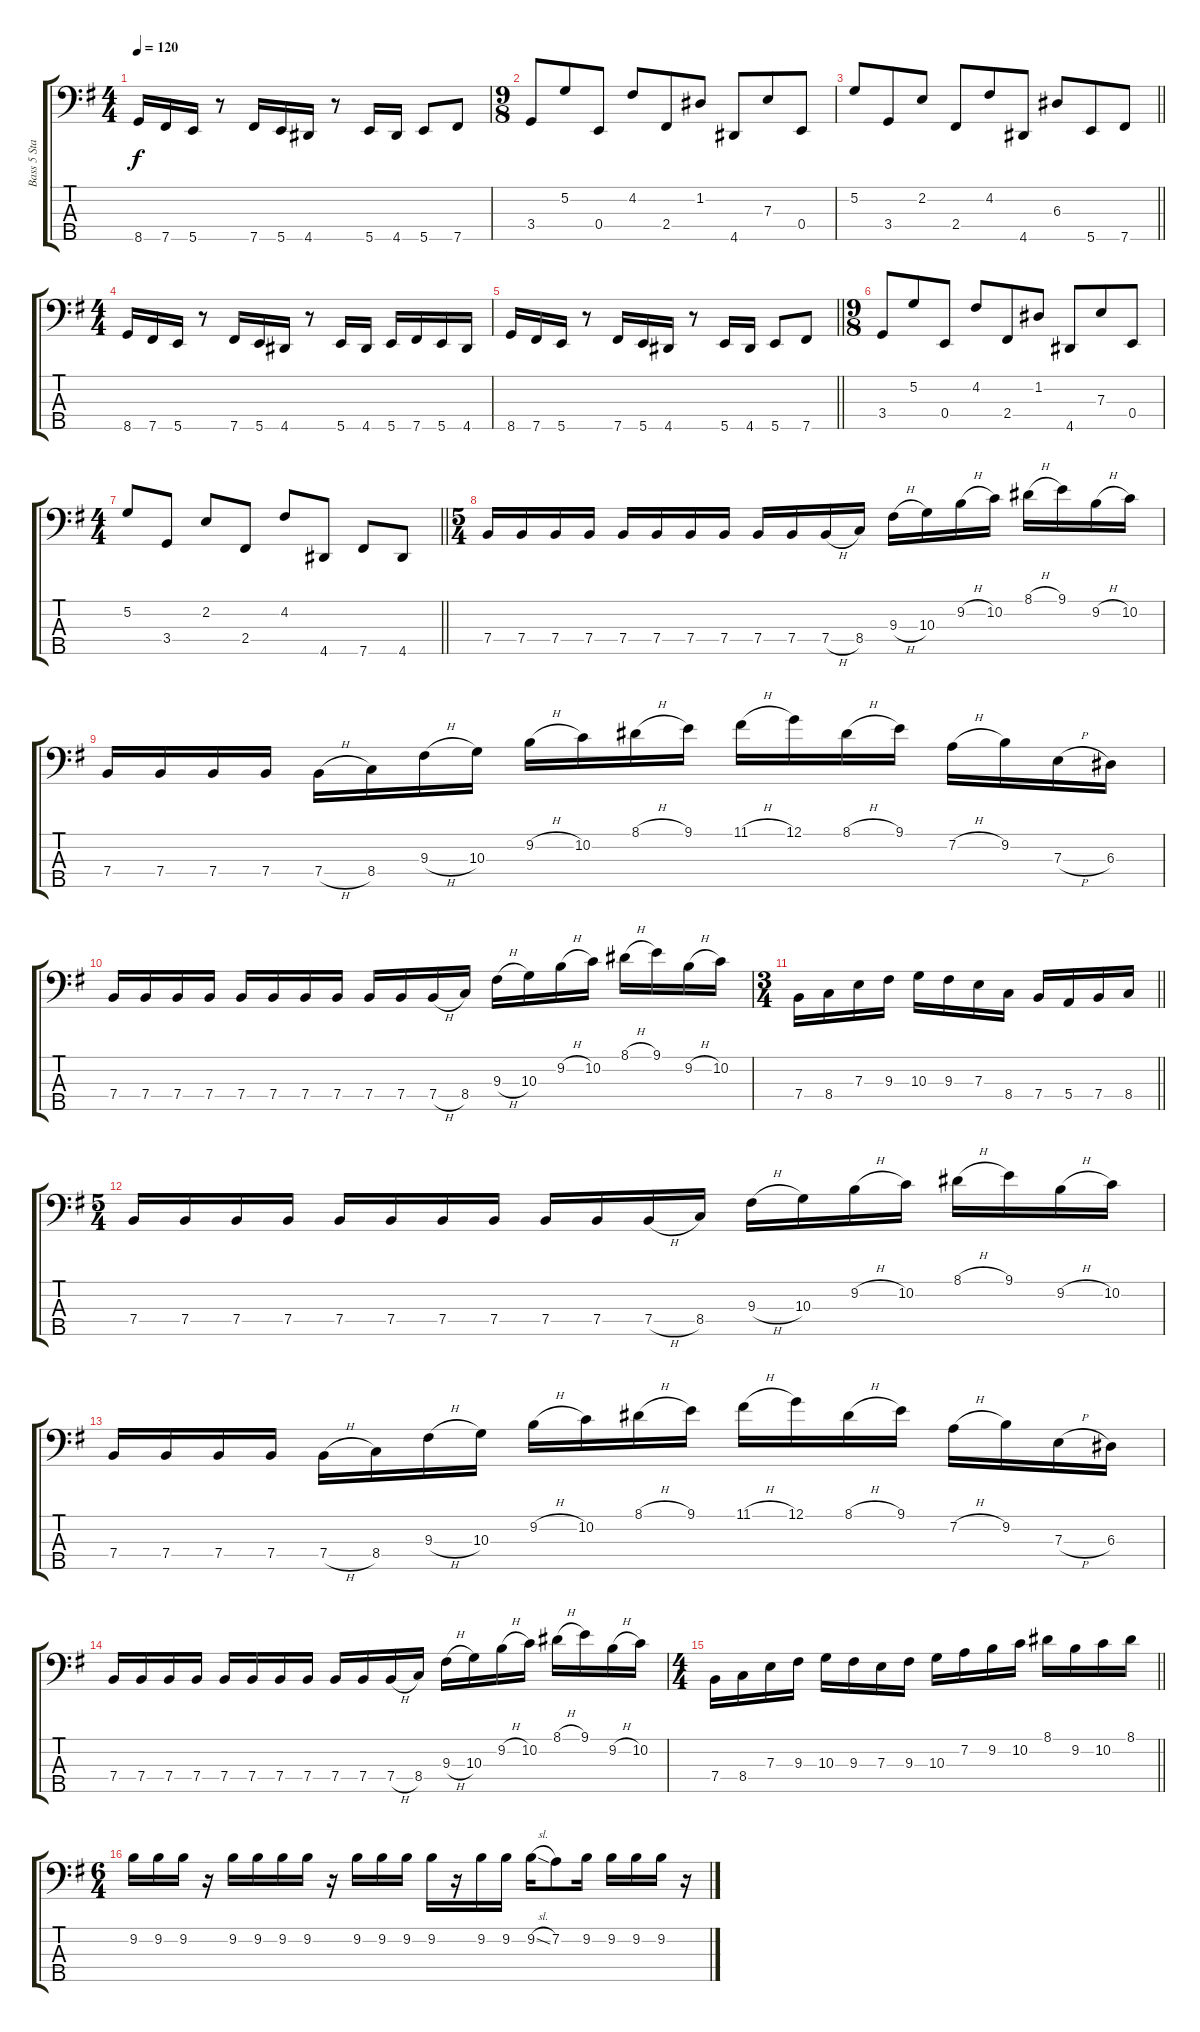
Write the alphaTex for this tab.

\track ("Bass 5 Standard" "Bass 5 Sta") {instrument electricbassfinger}
\staff {score tabs}
\tuning (G2 D2 A1 E1 B0) {hide}
\ts (4 4)
\tempo 120
\clef f4
\ks eminor
8.5.16{dy f} 7.5.16 5.5.16 r.8 7.5.16 5.5.16 4.5.16 r.8 5.5.16 4.5.16 5.5.8 7.5.8 |
\ts (9 8)
3.4.8 5.2.8 0.4.8 4.2.8 2.4.8 1.2.8 4.5.8 7.3.8 0.4.8 |
\barLineRight lightlight
5.2.8 3.4.8 2.2.8 2.4.8 4.2.8 4.5.8 6.3.8 5.5.8 7.5.8 |
\ts (4 4)
8.5.16 7.5.16 5.5.16 r.8 7.5.16 5.5.16 4.5.16 r.8 5.5.16 4.5.16 5.5.16 7.5.16 5.5.16 4.5.16 |
\barLineRight lightlight
8.5.16 7.5.16 5.5.16 r.8 7.5.16 5.5.16 4.5.16 r.8 5.5.16 4.5.16 5.5.8 7.5.8 |
\ts (9 8)
3.4.8 5.2.8 0.4.8 4.2.8 2.4.8 1.2.8 4.5.8 7.3.8 0.4.8 |
\ts (4 4)
\barLineRight lightlight
5.2.8 3.4.8 2.2.8 2.4.8 4.2.8 4.5.8 7.5.8 4.5.8 |
\ts (5 4)
\section ("" "")
7.4.16 7.4.16 7.4.16 7.4.16 7.4.16 7.4.16 7.4.16 7.4.16 7.4.16 7.4.16 7.4{h}.16 8.4.16 9.3{h}.16 10.3.16 9.2{h}.16 10.2.16 8.1{h}.16 9.1.16 9.2{h}.16 10.2.16 |
7.4.16 7.4.16 7.4.16 7.4.16 7.4{h}.16 8.4.16 9.3{h}.16 10.3.16 9.2{h}.16 10.2.16 8.1{h}.16 9.1.16 11.1{h}.16 12.1.16 8.1{h}.16 9.1.16 7.2{h}.16 9.2.16 7.3{h}.16 6.3.16 |
7.4.16 7.4.16 7.4.16 7.4.16 7.4.16 7.4.16 7.4.16 7.4.16 7.4.16 7.4.16 7.4{h}.16 8.4.16 9.3{h}.16 10.3.16 9.2{h}.16 10.2.16 8.1{h}.16 9.1.16 9.2{h}.16 10.2.16 |
\ts (3 4)
\barLineRight lightlight
7.4.16 8.4.16 7.3.16 9.3.16 10.3.16 9.3.16 7.3.16 8.4.16 7.4.16 5.4.16 7.4.16 8.4.16 |
\ts (5 4)
7.4.16 7.4.16 7.4.16 7.4.16 7.4.16 7.4.16 7.4.16 7.4.16 7.4.16 7.4.16 7.4{h}.16 8.4.16 9.3{h}.16 10.3.16 9.2{h}.16 10.2.16 8.1{h}.16 9.1.16 9.2{h}.16 10.2.16 |
7.4.16 7.4.16 7.4.16 7.4.16 7.4{h}.16 8.4.16 9.3{h}.16 10.3.16 9.2{h}.16 10.2.16 8.1{h}.16 9.1.16 11.1{h}.16 12.1.16 8.1{h}.16 9.1.16 7.2{h}.16 9.2.16 7.3{h}.16 6.3.16 |
7.4.16 7.4.16 7.4.16 7.4.16 7.4.16 7.4.16 7.4.16 7.4.16 7.4.16 7.4.16 7.4{h}.16 8.4.16 9.3{h}.16 10.3.16 9.2{h}.16 10.2.16 8.1{h}.16 9.1.16 9.2{h}.16 10.2.16 |
\ts (4 4)
\barLineRight lightlight
7.4.16 8.4.16 7.3.16 9.3.16 10.3.16 9.3.16 7.3.16 9.3.16 10.3.16 7.2.16 9.2.16 10.2.16 8.1.16 9.2.16 10.2.16 8.1.16 |
\ts (6 4)
\section ("" "")
9.2.16 9.2.16 9.2.16 r.16 9.2.16 9.2.16 9.2.16 9.2.16 r.16 9.2.16 9.2.16 9.2.16 9.2.16 r.16 9.2.16 9.2.16 9.2{sl}.16 7.2.8 9.2.16 9.2.16 9.2.16 9.2.16 r.16
